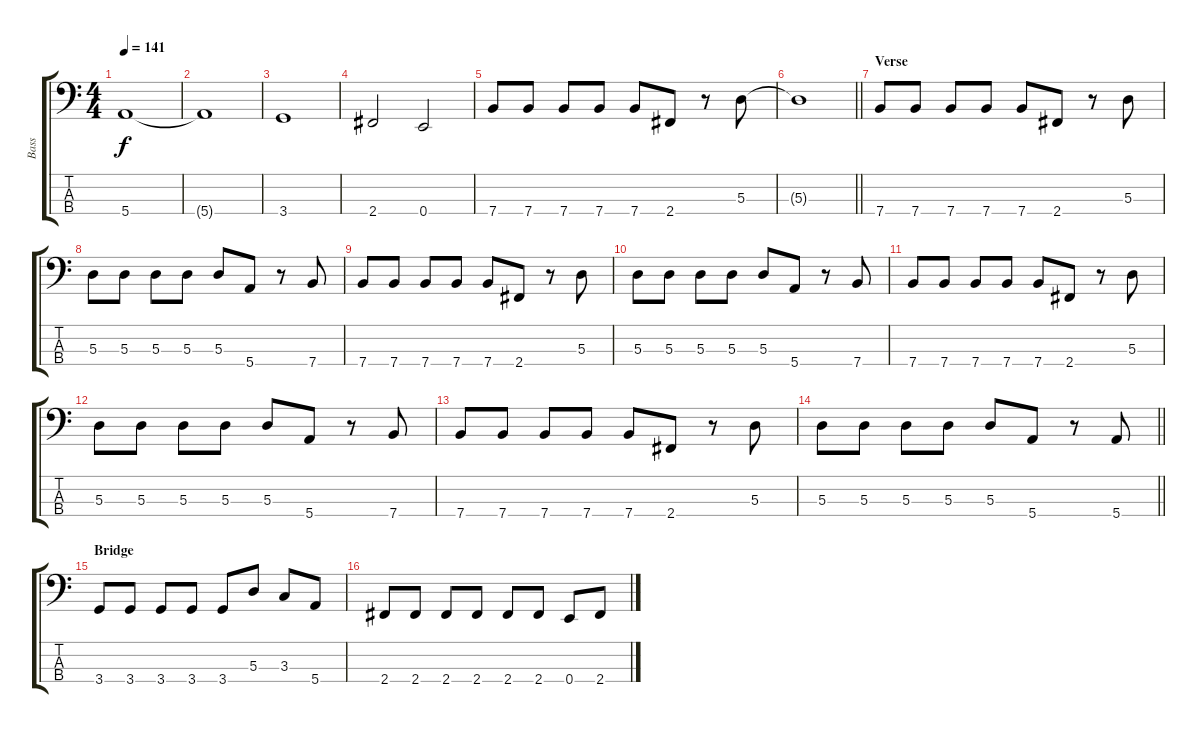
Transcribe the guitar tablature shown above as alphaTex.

\track ("Bass" "Bass") {instrument electricbasspick}
\staff {score tabs}
\tuning (G2 D2 A1 E1) {hide}
\ts (4 4)
\tempo 141
\clef f4
\ks c
5.4.1{dy f} |
5.4{t}.1 |
3.4.1 |
2.4.2 0.4.2 |
7.4.8 7.4.8 7.4.8 7.4.8 7.4.8 2.4.8 r.8 5.3.8 |
\barLineRight lightlight
5.3{t}.1 |
\section ("" "Verse")
7.4.8 7.4.8 7.4.8 7.4.8 7.4.8 2.4.8 r.8 5.3.8 |
5.3.8 5.3.8 5.3.8 5.3.8 5.3.8 5.4.8 r.8 7.4.8 |
7.4.8 7.4.8 7.4.8 7.4.8 7.4.8 2.4.8 r.8 5.3.8 |
5.3.8 5.3.8 5.3.8 5.3.8 5.3.8 5.4.8 r.8 7.4.8 |
7.4.8 7.4.8 7.4.8 7.4.8 7.4.8 2.4.8 r.8 5.3.8 |
5.3.8 5.3.8 5.3.8 5.3.8 5.3.8 5.4.8 r.8 7.4.8 |
7.4.8 7.4.8 7.4.8 7.4.8 7.4.8 2.4.8 r.8 5.3.8 |
\barLineRight lightlight
5.3.8 5.3.8 5.3.8 5.3.8 5.3.8 5.4.8 r.8 5.4.8 |
\section ("" "Bridge")
3.4.8 3.4.8 3.4.8 3.4.8 3.4.8 5.3.8 3.3.8 5.4.8 |
2.4.8 2.4.8 2.4.8 2.4.8 2.4.8 2.4.8 0.4.8 2.4.8
